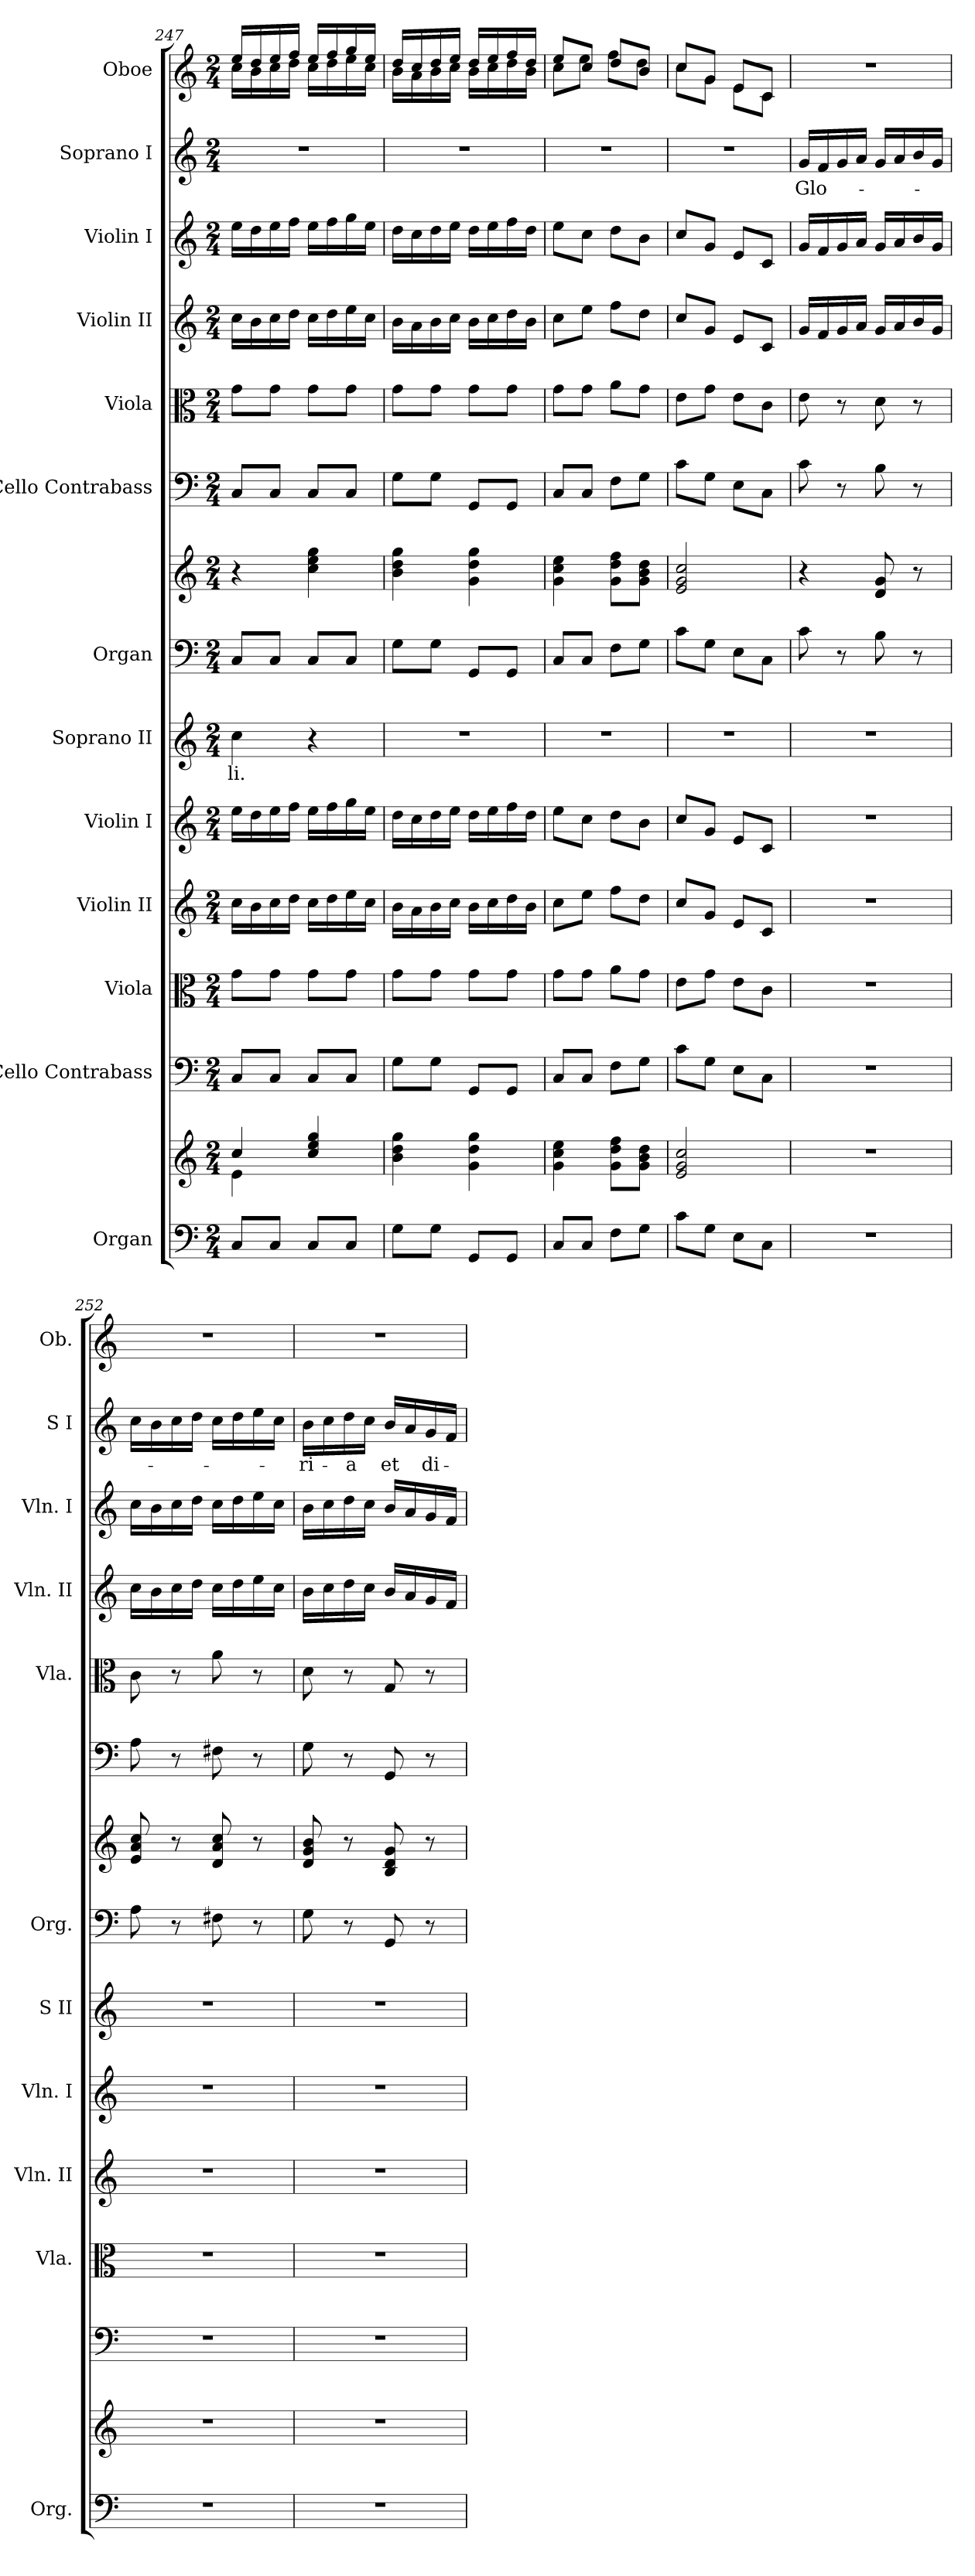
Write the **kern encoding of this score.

**kern	**kern	**kern	**kern	**kern	**kern	**kern	**text	**kern	**kern	**kern	**kern	**kern	**kern	**kern	**text	**kern
*part13	*part13	*part12	*part11	*part10	*part9	*part8	*part8	*part7	*part7	*part6	*part5	*part4	*part3	*part2	*part2	*part1
*staff15	*staff14	*staff13	*staff12	*staff11	*staff10	*staff9	*staff9	*staff8	*staff7	*staff6	*staff5	*staff4	*staff3	*staff2	*staff2	*staff1
*I"Organ	*	*I"Cello Contrabass	*I"Viola	*I"Violin II	*I"Violin I	*I"Soprano II	*	*I"Organ	*	*I"Cello Contrabass	*I"Viola	*I"Violin II	*I"Violin I	*I"Soprano I	*	*I"Oboe
*I'Org.	*	*	*I'Vla.	*I'Vln. II	*I'Vln. I	*I'S II	*	*I'Org.	*	*	*I'Vla.	*I'Vln. II	*I'Vln. I	*I'S I	*	*I'Ob.
!!LO:PB:g=z
*clefF4	*clefG2	*clefF4	*clefC3	*clefG2	*clefG2	*clefG2	*	*clefF4	*clefG2	*clefF4	*clefC3	*clefG2	*clefG2	*clefG2	*	*clefG2
*k[]	*k[]	*k[]	*k[]	*k[]	*k[]	*k[]	*	*k[]	*k[]	*k[]	*k[]	*k[]	*k[]	*k[]	*	*k[]
*a:	*a:	*a:	*a:	*a:	*a:	*a:	*	*a:	*a:	*a:	*a:	*a:	*a:	*a:	*	*a:
*M2/4	*M2/4	*M2/4	*M2/4	*M2/4	*M2/4	*M2/4	*	*M2/4	*M2/4	*M2/4	*M2/4	*M2/4	*M2/4	*M2/4	*	*M2/4
=247	=247	=247	=247	=247	=247	=247	=247	=247	=247	=247	=247	=247	=247	=247	=247	=247
*	*^	*	*	*	*	*	*	*	*	*	*	*	*	*	*	*
!	!	!	!	!	!	!	!	!LO:LY:b	!	!	!	!	!	!	!	!	!
*	*	*	*	*	*	*	*	*	*	*	*	*	*	*	*	*	*^
8C/L	4cc/	4e\	8C/L	8g\L	16cc\LL	16ee\LL	4cc\	-li.	8C/L	4r	8C/L	8g\L	16cc\LL	16ee\LL	2r	.	16ee/LL	16cc\LL
.	.	.	.	.	16b\	16dd\	.	.	.	.	.	.	16b\	16dd\	.	.	16dd/	16b\
8C/J	.	.	8C/J	8g\J	16cc\	16ee\	.	.	8C/J	.	8C/J	8g\J	16cc\	16ee\	.	.	16ee/	16cc\
.	.	.	.	.	16dd\JJ	16ff\JJ	.	.	.	.	.	.	16dd\JJ	16ff\JJ	.	.	16ff/JJ	16dd\JJ
8C/L	4cc/ 4ee/ 4gg/	4ryy	8C/L	8g\L	16cc\LL	16ee\LL	4r	.	8C/L	4cc\ 4ee\ 4gg\	8C/L	8g\L	16cc\LL	16ee\LL	.	.	16ee/LL	16cc\LL
.	.	.	.	.	16dd\	16ff\	.	.	.	.	.	.	16dd\	16ff\	.	.	16ff/	16dd\
8C/J	.	.	8C/J	8g\J	16ee\	16gg\	.	.	8C/J	.	8C/J	8g\J	16ee\	16gg\	.	.	16gg/	16ee\
.	.	.	.	.	16cc\JJ	16ee\JJ	.	.	.	.	.	.	16cc\JJ	16ee\JJ	.	.	16ee/JJ	16cc\JJ
*	*v	*v	*	*	*	*	*	*	*	*	*	*	*	*	*	*	*	*
=248	=248	=248	=248	=248	=248	=248	=248	=248	=248	=248	=248	=248	=248	=248	=248	=248	=248
8G\L	4b\ 4dd\ 4gg\	8G\L	8g\L	16b\LL	16dd\LL	2r	.	8G\L	4b\ 4dd\ 4gg\	8G\L	8g\L	16b\LL	16dd\LL	2r	.	16dd/LL	16b\LL
.	.	.	.	16a\	16cc\	.	.	.	.	.	.	16a\	16cc\	.	.	16cc/	16a\
8G\J	.	8G\J	8g\J	16b\	16dd\	.	.	8G\J	.	8G\J	8g\J	16b\	16dd\	.	.	16dd/	16b\
.	.	.	.	16cc\JJ	16ee\JJ	.	.	.	.	.	.	16cc\JJ	16ee\JJ	.	.	16ee/JJ	16cc\JJ
8GG/L	4g\ 4dd\ 4gg\	8GG/L	8g\L	16b\LL	16dd\LL	.	.	8GG/L	4g\ 4dd\ 4gg\	8GG/L	8g\L	16b\LL	16dd\LL	.	.	16dd/LL	16b\LL
.	.	.	.	16cc\	16ee\	.	.	.	.	.	.	16cc\	16ee\	.	.	16ee/	16cc\
8GG/J	.	8GG/J	8g\J	16dd\	16ff\	.	.	8GG/J	.	8GG/J	8g\J	16dd\	16ff\	.	.	16ff/	16dd\
.	.	.	.	16b\JJ	16dd\JJ	.	.	.	.	.	.	16b\JJ	16dd\JJ	.	.	16dd/JJ	16b\JJ
=249	=249	=249	=249	=249	=249	=249	=249	=249	=249	=249	=249	=249	=249	=249	=249	=249	=249
8C/L	4g\ 4cc\ 4ee\	8C/L	8g\L	8cc\L	8ee\L	2r	.	8C/L	4g\ 4cc\ 4ee\	8C/L	8g\L	8cc\L	8ee\L	2r	.	8ee/L	8cc\L
8C/J	.	8C/J	8g\J	8ee\J	8cc\J	.	.	8C/J	.	8C/J	8g\J	8ee\J	8cc\J	.	.	8cc/J	8ee\J
8F\L	8g\ 8dd\ 8ff\L	8F\L	8a\L	8ff\L	8dd\L	.	.	8F\L	8g\ 8dd\ 8ff\L	8F\L	8a\L	8ff\L	8dd\L	.	.	8dd/L	8ff\L
8G\J	8g\ 8b\ 8dd\J	8G\J	8g\J	8dd\J	8b\J	.	.	8G\J	8g\ 8b\ 8dd\J	8G\J	8g\J	8dd\J	8b\J	.	.	8b/J	8dd\J
=250	=250	=250	=250	=250	=250	=250	=250	=250	=250	=250	=250	=250	=250	=250	=250	=250	=250
8c\L	2e/ 2g/ 2cc/	8c\L	8e\L	8cc/L	8cc/L	2r	.	8c\L	2e/ 2g/ 2cc/	8c\L	8e\L	8cc/L	8cc/L	2r	.	8cc/L	8cc\L
8G\J	.	8G\J	8g\J	8g/J	8g/J	.	.	8G\J	.	8G\J	8g\J	8g/J	8g/J	.	.	8g/J	8g\J
8E\L	.	8E\L	8e\L	8e/L	8e/L	.	.	8E\L	.	8E\L	8e\L	8e/L	8e/L	.	.	8e/L	8e\L
8C\J	.	8C\J	8c\J	8c/J	8c/J	.	.	8C\J	.	8C\J	8c\J	8c/J	8c/J	.	.	8c/J	8c\J
=251	=251	=251	=251	=251	=251	=251	=251	=251	=251	=251	=251	=251	=251	=251	=251	=251	=251
!	!	!	!	!	!	!	!	!	!	!	!	!	!	!	!LO:LY:b	!	!
*	*	*	*	*	*	*	*	*	*	*	*	*	*	*	*	*v	*v
2r	2r	2r	2r	2r	2r	2r	.	8c\	4r	8c\	8e\	16g/LL	16g/LL	16g/LL	Glo-	2r
.	.	.	.	.	.	.	.	.	.	.	.	16f/	16f/	16f/	.	.
.	.	.	.	.	.	.	.	8r	.	8r	8r	16g/	16g/	16g/	.	.
.	.	.	.	.	.	.	.	.	.	.	.	16a/JJ	16a/JJ	16a/JJ	.	.
.	.	.	.	.	.	.	.	8B\	8d/ 8g/	8B\	8d\	16g/LL	16g/LL	16g/LL	.	.
.	.	.	.	.	.	.	.	.	.	.	.	16a/	16a/	16a/	.	.
.	.	.	.	.	.	.	.	8r	8r	8r	8r	16b/	16b/	16b/	.	.
.	.	.	.	.	.	.	.	.	.	.	.	16g/JJ	16g/JJ	16g/JJ	.	.
=252	=252	=252	=252	=252	=252	=252	=252	=252	=252	=252	=252	=252	=252	=252	=252	=252
2r	2r	2r	2r	2r	2r	2r	.	8A\	8e/ 8a/ 8cc/	8A\	8c\	16cc\LL	16cc\LL	16cc\LL	.	2r
.	.	.	.	.	.	.	.	.	.	.	.	16b\	16b\	16b\	.	.
.	.	.	.	.	.	.	.	8r	8r	8r	8r	16cc\	16cc\	16cc\	.	.
.	.	.	.	.	.	.	.	.	.	.	.	16dd\JJ	16dd\JJ	16dd\JJ	.	.
.	.	.	.	.	.	.	.	8F#X\	8d/ 8a/ 8cc/	8F#X\	8a\	16cc\LL	16cc\LL	16cc\LL	.	.
.	.	.	.	.	.	.	.	.	.	.	.	16dd\	16dd\	16dd\	.	.
.	.	.	.	.	.	.	.	8r	8r	8r	8r	16ee\	16ee\	16ee\	.	.
.	.	.	.	.	.	.	.	.	.	.	.	16cc\JJ	16cc\JJ	16cc\JJ	.	.
=253	=253	=253	=253	=253	=253	=253	=253	=253	=253	=253	=253	=253	=253	=253	=253	=253
!	!	!	!	!	!	!	!	!	!	!	!	!	!	!	!LO:LY:b	!
2r	2r	2r	2r	2r	2r	2r	.	8G\	8d/ 8g/ 8b/	8G\	8d\	16b\LL	16b\LL	16b\LL	-ri-	2r
.	.	.	.	.	.	.	.	.	.	.	.	16cc\	16cc\	16cc\	.	.
!	!	!	!	!	!	!	!	!	!	!	!	!	!	!	!LO:LY:b	!
.	.	.	.	.	.	.	.	8r	8r	8r	8r	16dd\	16dd\	16dd\	-a	.
.	.	.	.	.	.	.	.	.	.	.	.	16cc\JJ	16cc\JJ	16cc\JJ	.	.
!	!	!	!	!	!	!	!	!	!	!	!	!	!	!	!LO:LY:b	!
.	.	.	.	.	.	.	.	8GG/	8B/ 8d/ 8g/	8GG/	8G/	16b/LL	16b/LL	16b/LL	et	.
.	.	.	.	.	.	.	.	.	.	.	.	16a/	16a/	16a/	.	.
!	!	!	!	!	!	!	!	!	!	!	!	!	!	!	!LO:LY:b	!
.	.	.	.	.	.	.	.	8r	8r	8r	8r	16g/	16g/	16g/	di-	.
.	.	.	.	.	.	.	.	.	.	.	.	16f/JJ	16f/JJ	16f/JJ	.	.
=	=	=	=	=	=	=	=	=	=	=	=	=	=	=	=	=
*-	*-	*-	*-	*-	*-	*-	*-	*-	*-	*-	*-	*-	*-	*-	*-	*-
